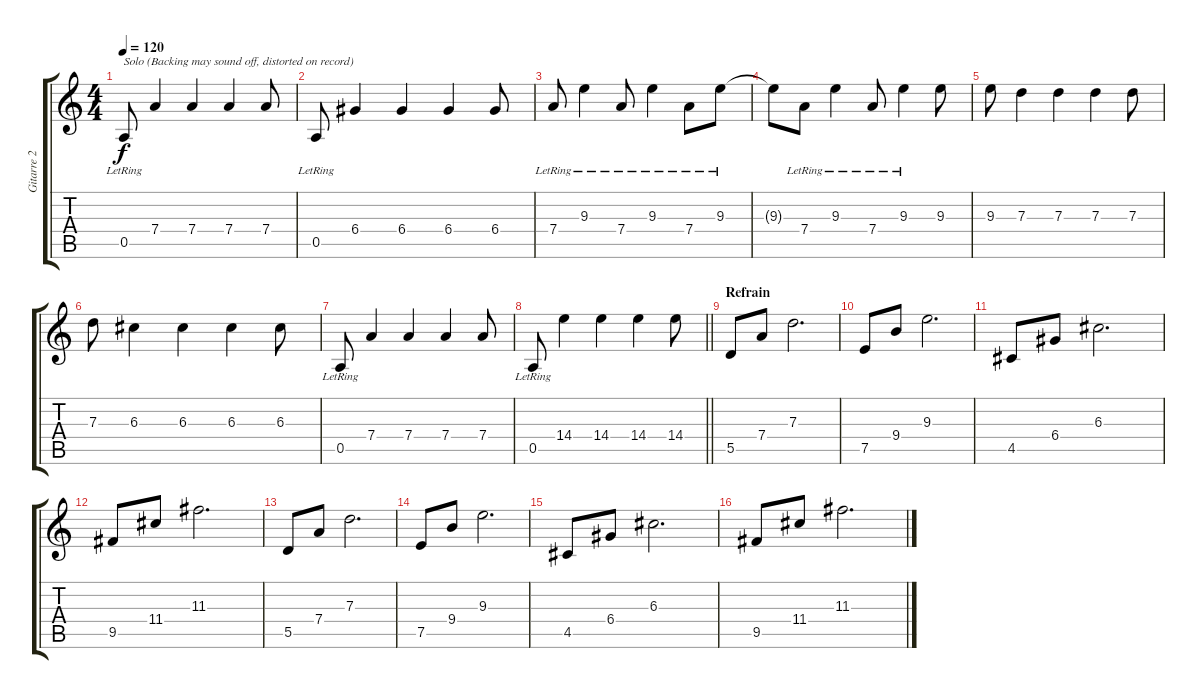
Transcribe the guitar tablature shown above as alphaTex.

\track ("Gitarre 2" "Gitarre 2") {instrument electricguitarclean}
\staff {score tabs}
\tuning (E4 B3 G3 D3 A2 E2) {hide}
\ts (4 4)
\tempo 120
\clef g2
\ks c
0.5{lr}.8{txt "Solo (Backing may sound off, distorted on record)" dy f} 7.4.4 7.4.4 7.4.4 7.4.8 |
0.5{lr}.8 6.4.4 6.4.4 6.4.4 6.4.8 |
7.4{lr}.8 9.3{lr}.4 7.4{lr}.8 9.3{lr}.4 7.4{lr}.8 9.3{lr}.8 |
9.3{t}.8 7.4{lr}.8 9.3{lr}.4 7.4{lr}.8 9.3{lr}.4 9.3.8 |
9.3.8 7.3.4 7.3.4 7.3.4 7.3.8 |
7.3.8 6.3.4 6.3.4 6.3.4 6.3.8 |
0.5{lr}.8 7.4.4 7.4.4 7.4.4 7.4.8 |
\barLineRight lightlight
0.5{lr}.8 14.4.4 14.4.4 14.4.4 14.4.8 |
\section ("" "Refrain")
5.5.8 7.4.8 7.3.2{d} |
7.5.8 9.4.8 9.3.2{d} |
4.5.8 6.4.8 6.3.2{d} |
9.5.8 11.4.8 11.3.2{d} |
5.5.8 7.4.8 7.3.2{d} |
7.5.8 9.4.8 9.3.2{d} |
4.5.8 6.4.8 6.3.2{d} |
9.5.8 11.4.8 11.3.2{d}
